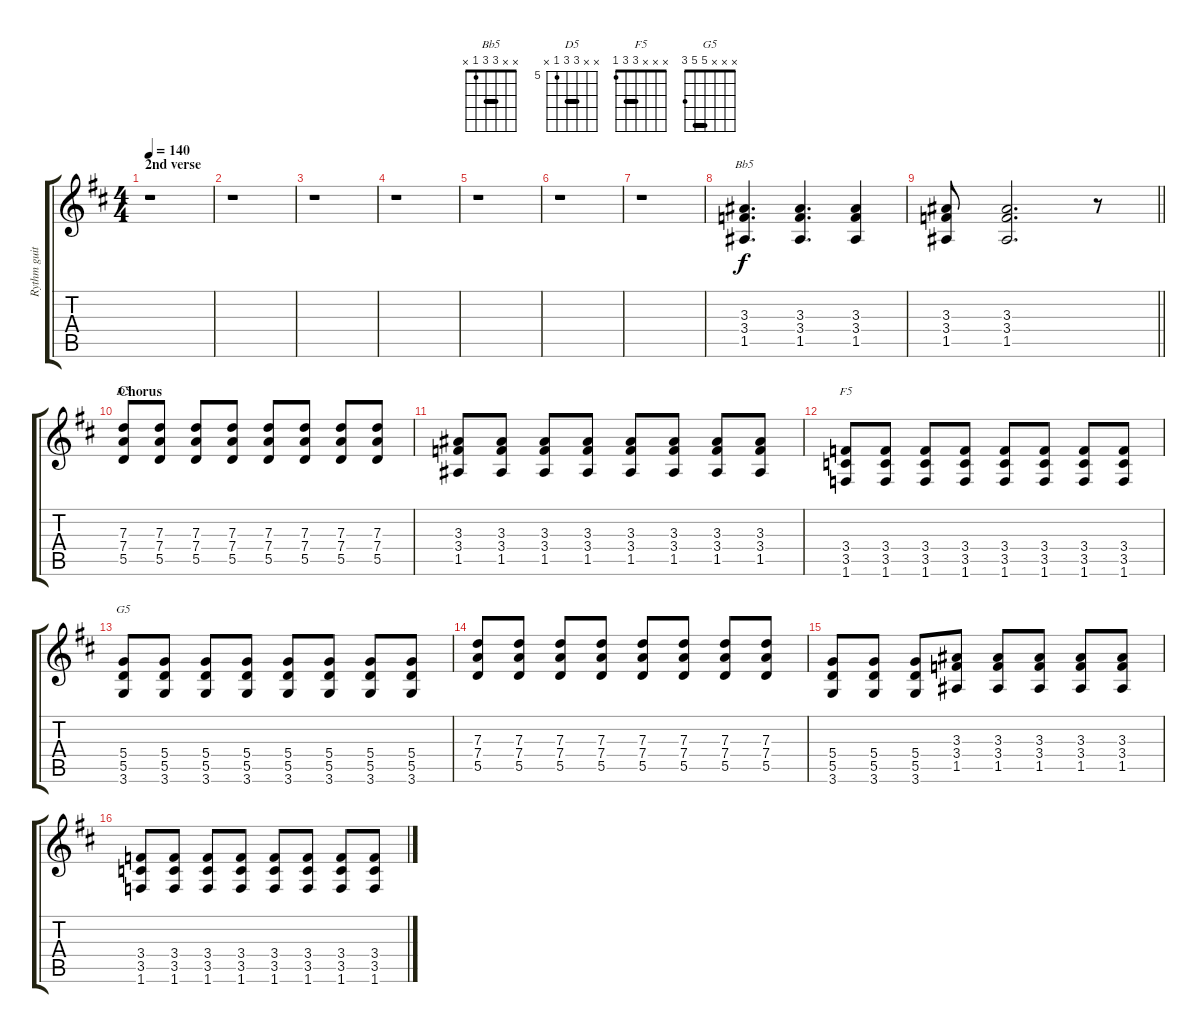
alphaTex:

\track ("Rythm guitar (Jesper Binzer)" "Rythm guit") {instrument overdrivenguitar}
\staff {score tabs}
\tuning (E4 B3 G3 D3 A2 E2) {hide}
\chord ("Bb5" x x 3 3 1 x) {barre 3}
\chord ("D5" x x 7 7 5 x) {firstfret 5 barre 7}
\chord ("F5" x x x 3 3 1) {barre 3}
\chord ("G5" x x x 5 5 3) {barre 5}
\ts (4 4)
\section ("" "2nd verse")
\tempo 140
\clef g2
\ks d
r.1{dy f} |
r.1 |
r.1 |
r.1 |
r.1 |
r.1 |
r.1 |
(3.3 3.4 1.5).4{d ch "Bb5"} (3.3 3.4 1.5).4{d} (3.3 3.4 1.5).4 |
\barLineRight lightlight
(3.3 3.4 1.5).8 (3.3 3.4 1.5).2{d} r.8 |
\section ("" "Chorus")
(7.3 7.4 5.5).8{ch "D5"} (7.3 7.4 5.5).8 (7.3 7.4 5.5).8 (7.3 7.4 5.5).8 (7.3 7.4 5.5).8 (7.3 7.4 5.5).8 (7.3 7.4 5.5).8 (7.3 7.4 5.5).8 |
(3.3 3.4 1.5).8 (3.3 3.4 1.5).8 (3.3 3.4 1.5).8 (3.3 3.4 1.5).8 (3.3 3.4 1.5).8 (3.3 3.4 1.5).8 (3.3 3.4 1.5).8 (3.3 3.4 1.5).8 |
(3.4 3.5 1.6).8{ch "F5"} (3.4 3.5 1.6).8 (3.4 3.5 1.6).8 (3.4 3.5 1.6).8 (3.4 3.5 1.6).8 (3.4 3.5 1.6).8 (3.4 3.5 1.6).8 (3.4 3.5 1.6).8 |
(5.4 5.5 3.6).8{ch "G5"} (5.4 5.5 3.6).8 (5.4 5.5 3.6).8 (5.4 5.5 3.6).8 (5.4 5.5 3.6).8 (5.4 5.5 3.6).8 (5.4 5.5 3.6).8 (5.4 5.5 3.6).8 |
(7.3 7.4 5.5).8 (7.3 7.4 5.5).8 (7.3 7.4 5.5).8 (7.3 7.4 5.5).8 (7.3 7.4 5.5).8 (7.3 7.4 5.5).8 (7.3 7.4 5.5).8 (7.3 7.4 5.5).8 |
(5.4 5.5 3.6).8 (5.4 5.5 3.6).8 (5.4 5.5 3.6).8 (3.3 3.4 1.5).8 (3.3 3.4 1.5).8 (3.3 3.4 1.5).8 (3.3 3.4 1.5).8 (3.3 3.4 1.5).8 |
(3.4 3.5 1.6).8 (3.4 3.5 1.6).8 (3.4 3.5 1.6).8 (3.4 3.5 1.6).8 (3.4 3.5 1.6).8 (3.4 3.5 1.6).8 (3.4 3.5 1.6).8 (3.4 3.5 1.6).8
